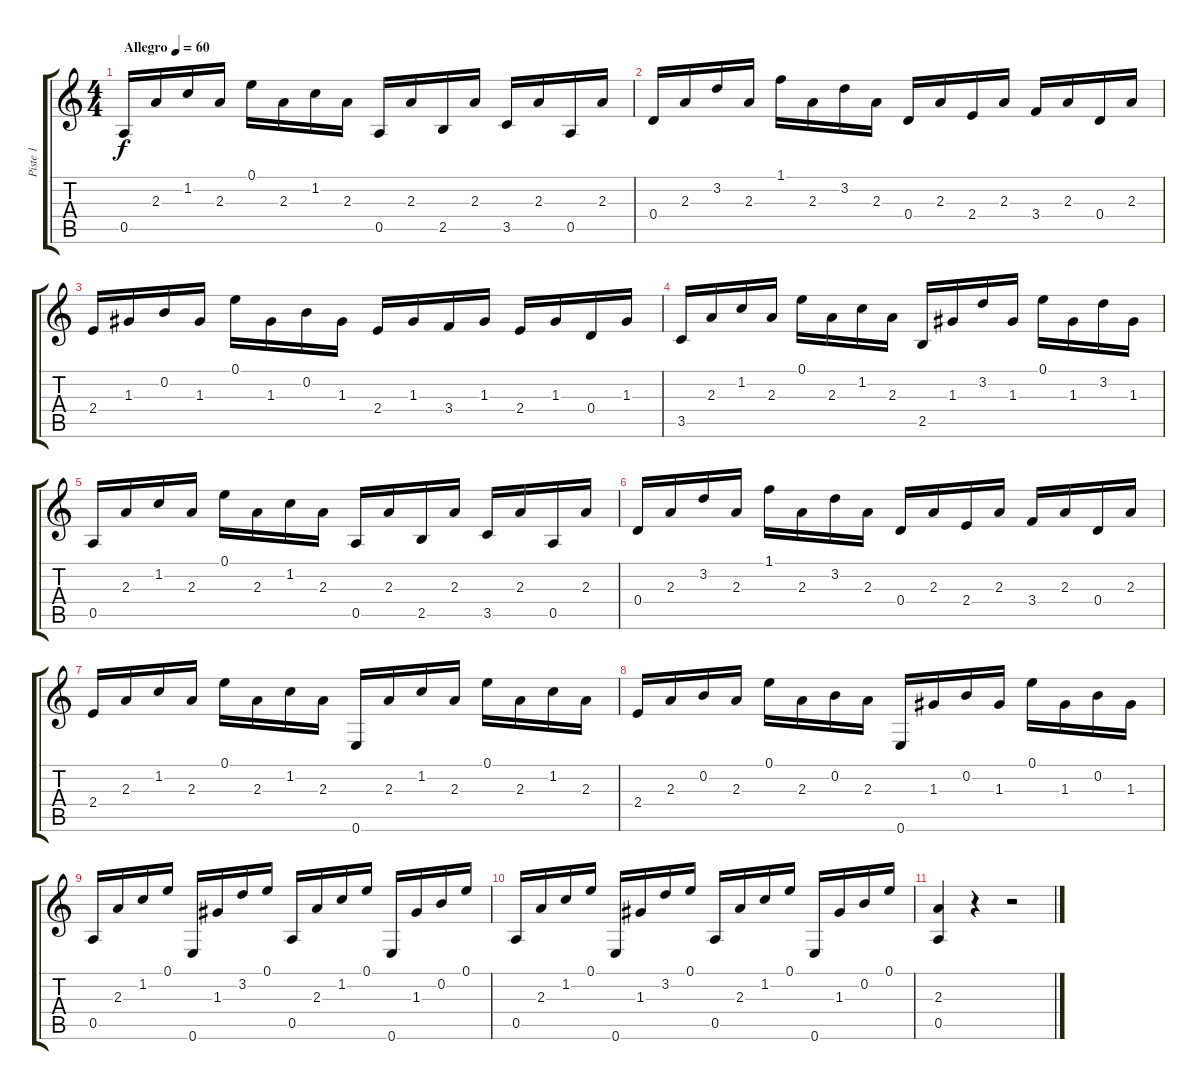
\track ("Piste 1" "Piste 1") {instrument acousticguitarsteel}
\staff {score tabs}
\tuning (E4 B3 G3 D3 A2 E2) {hide}
\ts (4 4)
\tempo (60 "Allegro")
\clef g2
\ks c
0.5.16{dy f instrument acousticguitarsteel} 2.3.16 1.2.16 2.3.16 0.1.16 2.3.16 1.2.16 2.3.16 0.5.16 2.3.16 2.5.16 2.3.16 3.5.16 2.3.16 0.5.16 2.3.16 |
0.4.16 2.3.16 3.2.16 2.3.16 1.1.16 2.3.16 3.2.16 2.3.16 0.4.16 2.3.16 2.4.16 2.3.16 3.4.16 2.3.16 0.4.16 2.3.16 |
2.4.16 1.3.16 0.2.16 1.3.16 0.1.16 1.3.16 0.2.16 1.3.16 2.4.16 1.3.16 3.4.16 1.3.16 2.4.16 1.3.16 0.4.16 1.3.16 |
3.5.16 2.3.16 1.2.16 2.3.16 0.1.16 2.3.16 1.2.16 2.3.16 2.5.16 1.3.16 3.2.16 1.3.16 0.1.16 1.3.16 3.2.16 1.3.16 |
0.5.16 2.3.16 1.2.16 2.3.16 0.1.16 2.3.16 1.2.16 2.3.16 0.5.16 2.3.16 2.5.16 2.3.16 3.5.16 2.3.16 0.5.16 2.3.16 |
0.4.16 2.3.16 3.2.16 2.3.16 1.1.16 2.3.16 3.2.16 2.3.16 0.4.16 2.3.16 2.4.16 2.3.16 3.4.16 2.3.16 0.4.16 2.3.16 |
2.4.16 2.3.16 1.2.16 2.3.16 0.1.16 2.3.16 1.2.16 2.3.16 0.6.16 2.3.16 1.2.16 2.3.16 0.1.16 2.3.16 1.2.16 2.3.16 |
2.4.16 2.3.16 0.2.16 2.3.16 0.1.16 2.3.16 0.2.16 2.3.16 0.6.16 1.3.16 0.2.16 1.3.16 0.1.16 1.3.16 0.2.16 1.3.16 |
0.5.16 2.3.16 1.2.16 0.1.16 0.6.16 1.3.16 3.2.16 0.1.16 0.5.16 2.3.16 1.2.16 0.1.16 0.6.16 1.3.16 0.2.16 0.1.16 |
0.5.16 2.3.16 1.2.16 0.1.16 0.6.16 1.3.16 3.2.16 0.1.16 0.5.16 2.3.16 1.2.16 0.1.16 0.6.16 1.3.16 0.2.16 0.1.16 |
(2.3 0.5).4 r.4 r.2
